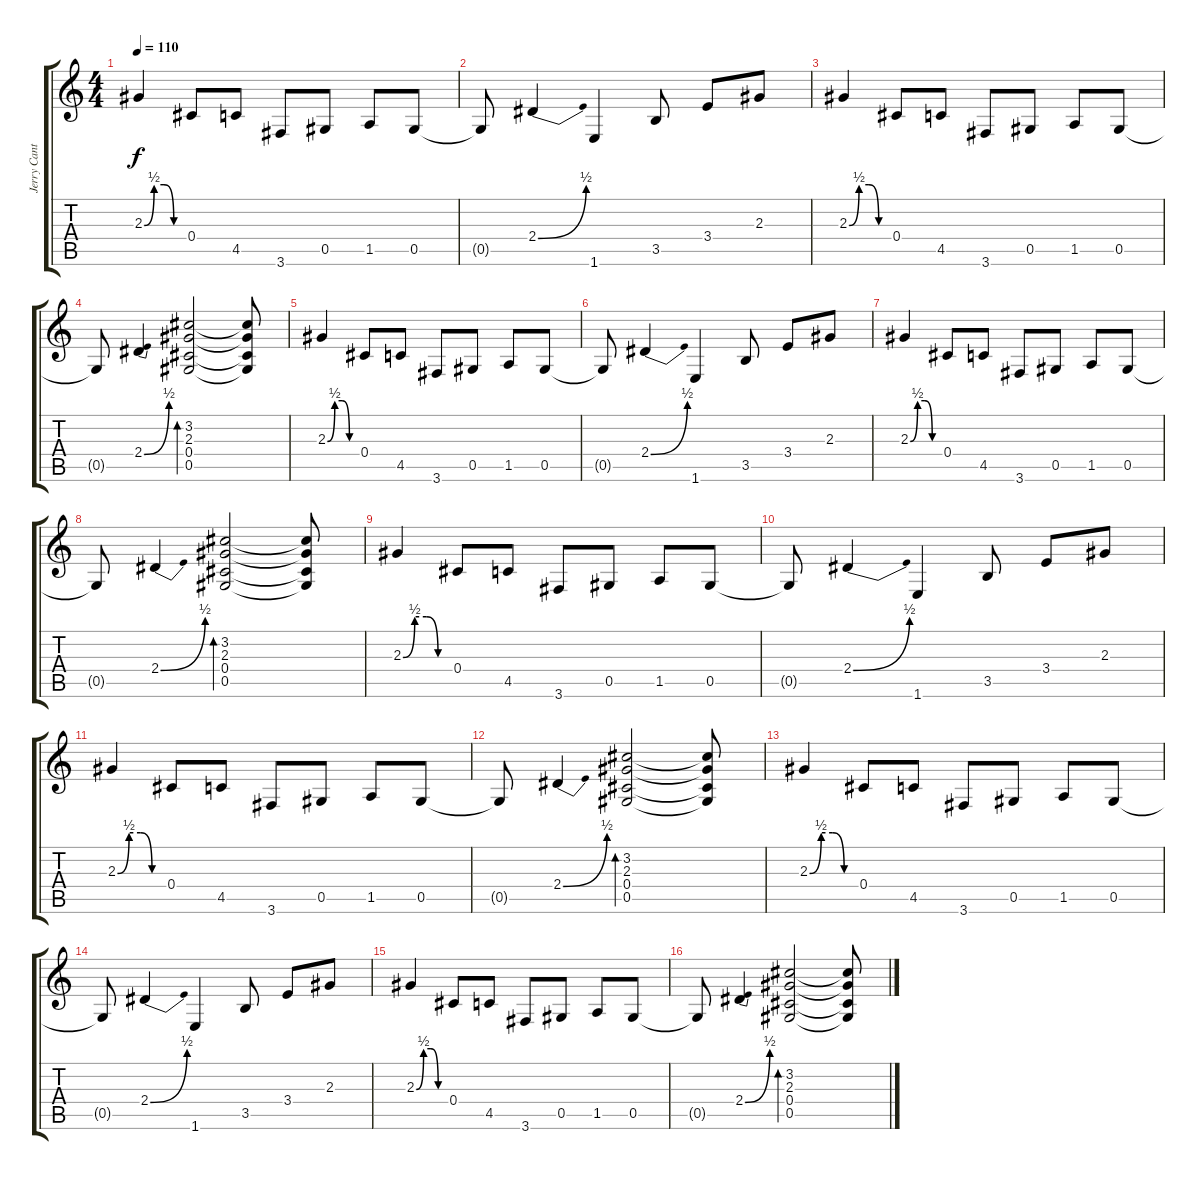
\track ("Jerry Cantrell" "Jerry Cant") {instrument overdrivenguitar}
\staff {score tabs}
\tuning (Eb4 Bb3 Gb3 Db3 Ab2 Eb2) {hide}
\ts (4 4)
\tempo 110
\clef g2
\ks c
2.3{be (custom 0 0 15 2 30 2 45 0 60 0)}.4{dy f instrument overdrivenguitar} 0.4.8 4.5.8 3.6.8 0.5.8 1.5.8 0.5.8 |
0.5{t}.8 2.4{be (bend 0 0 60 2)}.4 1.6.4 3.5.8 3.4.8 2.3.8 |
2.3{be (custom 0 0 15 2 30 2 45 0 60 0)}.4 0.4.8 4.5.8 3.6.8 0.5.8 1.5.8 0.5.8 |
0.5{t}.8 2.4{be (bend 0 0 60 2)}.4 (3.2 2.3 0.4 0.5).2{bd 60} (3.2{t} 2.3{t} 0.4{t} 0.5{t}).8 |
2.3{be (custom 0 0 15 2 30 2 45 0 60 0)}.4 0.4.8 4.5.8 3.6.8 0.5.8 1.5.8 0.5.8 |
0.5{t}.8 2.4{be (bend 0 0 60 2)}.4 1.6.4 3.5.8 3.4.8 2.3.8 |
2.3{be (custom 0 0 15 2 30 2 45 0 60 0)}.4 0.4.8 4.5.8 3.6.8 0.5.8 1.5.8 0.5.8 |
0.5{t}.8 2.4{be (bend 0 0 60 2)}.4 (3.2 2.3 0.4 0.5).2{bd 60} (3.2{t} 2.3{t} 0.4{t} 0.5{t}).8 |
2.3{be (custom 0 0 15 2 30 2 45 0 60 0)}.4 0.4.8 4.5.8 3.6.8 0.5.8 1.5.8 0.5.8 |
0.5{t}.8 2.4{be (bend 0 0 60 2)}.4 1.6.4 3.5.8 3.4.8 2.3.8 |
2.3{be (custom 0 0 15 2 30 2 45 0 60 0)}.4 0.4.8 4.5.8 3.6.8 0.5.8 1.5.8 0.5.8 |
0.5{t}.8 2.4{be (bend 0 0 60 2)}.4 (3.2 2.3 0.4 0.5).2{bd 60} (3.2{t} 2.3{t} 0.4{t} 0.5{t}).8 |
2.3{be (custom 0 0 15 2 30 2 45 0 60 0)}.4 0.4.8 4.5.8 3.6.8 0.5.8 1.5.8 0.5.8 |
0.5{t}.8 2.4{be (bend 0 0 60 2)}.4 1.6.4 3.5.8 3.4.8 2.3.8 |
2.3{be (custom 0 0 15 2 30 2 45 0 60 0)}.4 0.4.8 4.5.8 3.6.8 0.5.8 1.5.8 0.5.8 |
0.5{t}.8 2.4{be (bend 0 0 60 2)}.4 (3.2 2.3 0.4 0.5).2{bd 60} (3.2{t} 2.3{t} 0.4{t} 0.5{t}).8
